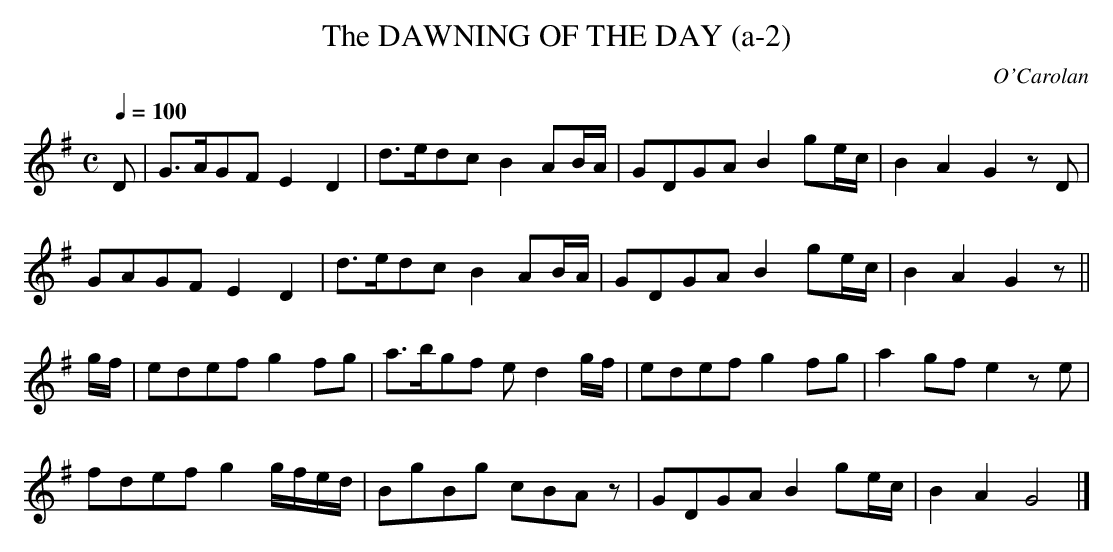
X:1
T:DAWNING OF THE DAY (a-2), The
C:O'Carolan
Q:1/4=100
M:C
L:1/8
K:G
D|G>AGF E2D2|d>edc B2AB/A/|GDGA B2ge/c/|B2A2G2zD|
GAGF E2D2|d>edc B2AB/A/|GDGA B2ge/c/|B2 A2G2z||
g/f/|edef g2fg|a>bgf ed2g/f/|edef g2fg|a2gf e2ze|
fdef g2 g/f/e/d/|BgBg cBA z|GDGA B2ge/c/|B2A2G4|]
